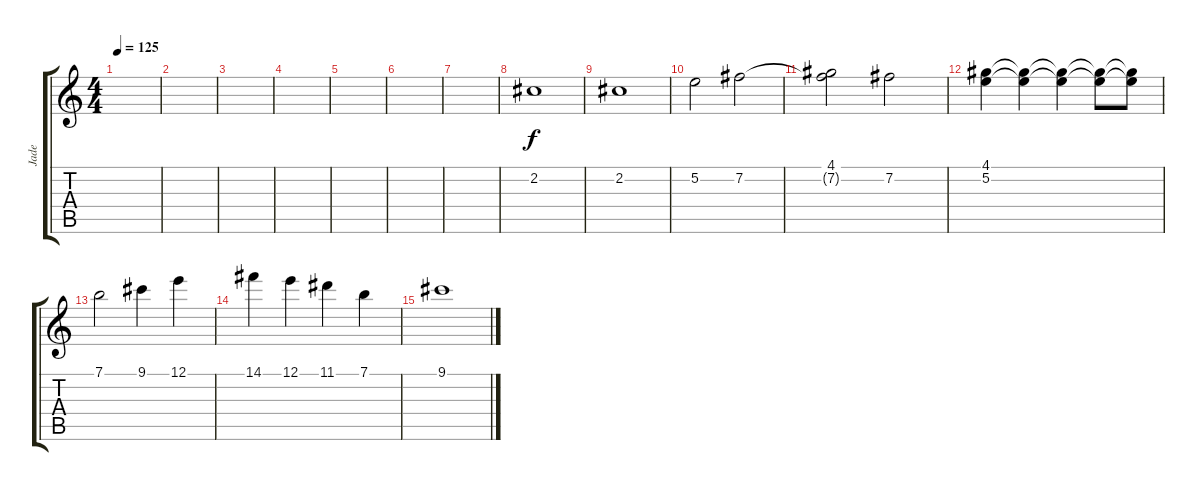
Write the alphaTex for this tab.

\track ("Jade" "Jade") {instrument overdrivenguitar}
\staff {score tabs}
\tuning (E4 B3 G3 D3 A2 E2) {hide}
\ts (4 4)
\tempo 125
\clef g2
\ks c
|
|
|
|
|
|
|
2.2.1 |
2.2.1 |
5.2.2 7.2.2 |
(4.1 7.2{t}).2 7.2.2 |
(4.1 5.2).4 (4.1{t} 5.2{t}).4 (4.1{t} 5.2{t}).4 (4.1{t} 5.2{t}).8 (4.1{t} 5.2{t}).8 |
7.1.2 9.1.4 12.1.4 |
14.1.4 12.1.4 11.1.4 7.1.4 |
9.1.1
